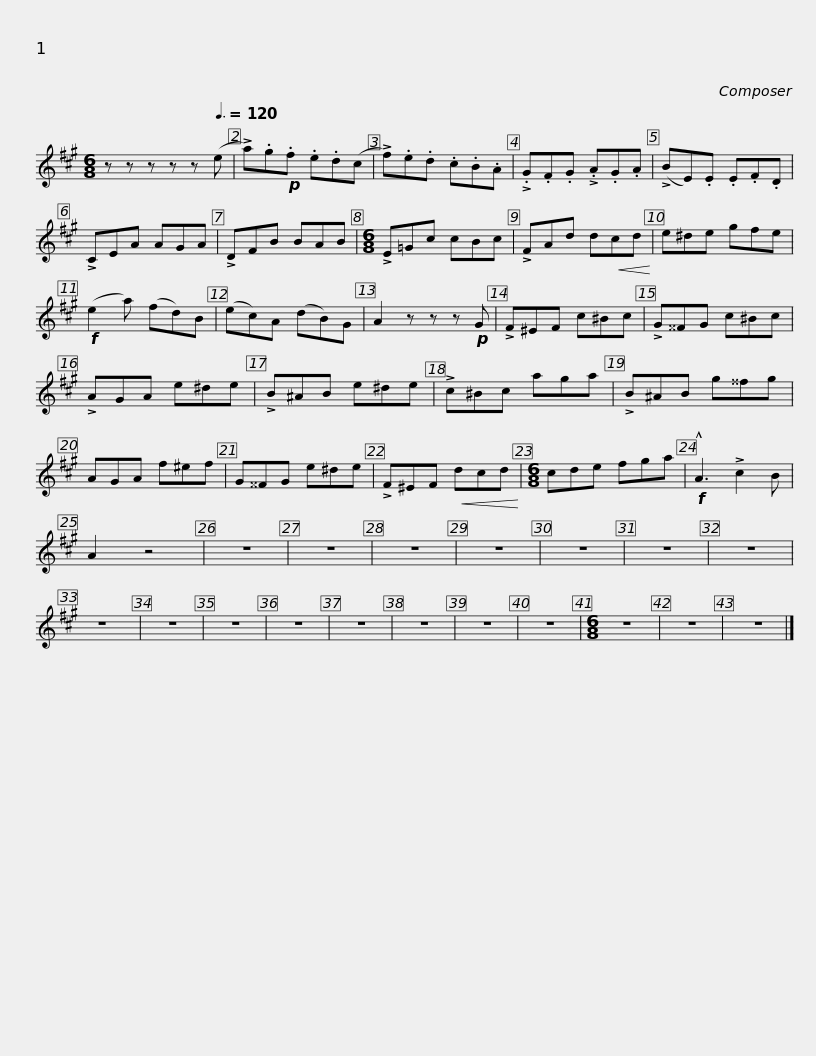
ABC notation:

X:1
L:1/8
M:6/8
I:linebreak $
K:none
V:1 treble transpose=-14
V:1
[K:A] z z z z z[Q:3/8=120] (e | !>!a).g!p!.f .e.d(c | !>!f).e.d .c.B.A | !>!.G.F.G !>!.A.G.A | (!>!BE).E .E.F.D | %5
 !>!CEA AGA | !>!DFB BAB |$[M:6/8] !>!E=Gc cBc | !>!FAd d!<(!cd!<)! | e^de gfe | %10
!f! (e2 a) (fd)B | (ec)A (dB)G | A2 z z z!p! G | !>!F^EF c^Bc |$ !>!G^^FG c^Bc | %15
 !>!AGA e^de | !>!B^AB e^de | !>!c^Bc aga | !>!B^AB g^^fg | AGA f^ef |$ %20
 G^^FG e^de | !>!F^EF!<(! dcd!<)! |[M:6/8] cde fga |!f! !^!A3 !>!c2 B | A2 z4 | %25
 z6 | z6 | z6 | z6 | z6 | %30
 z6 | z6 |$ z6 | z6 | z6 | %35
 z6 | z6 | z6 | z6 | z6 | %40
[M:6/8] z6 | z6 | z6 |] %43
